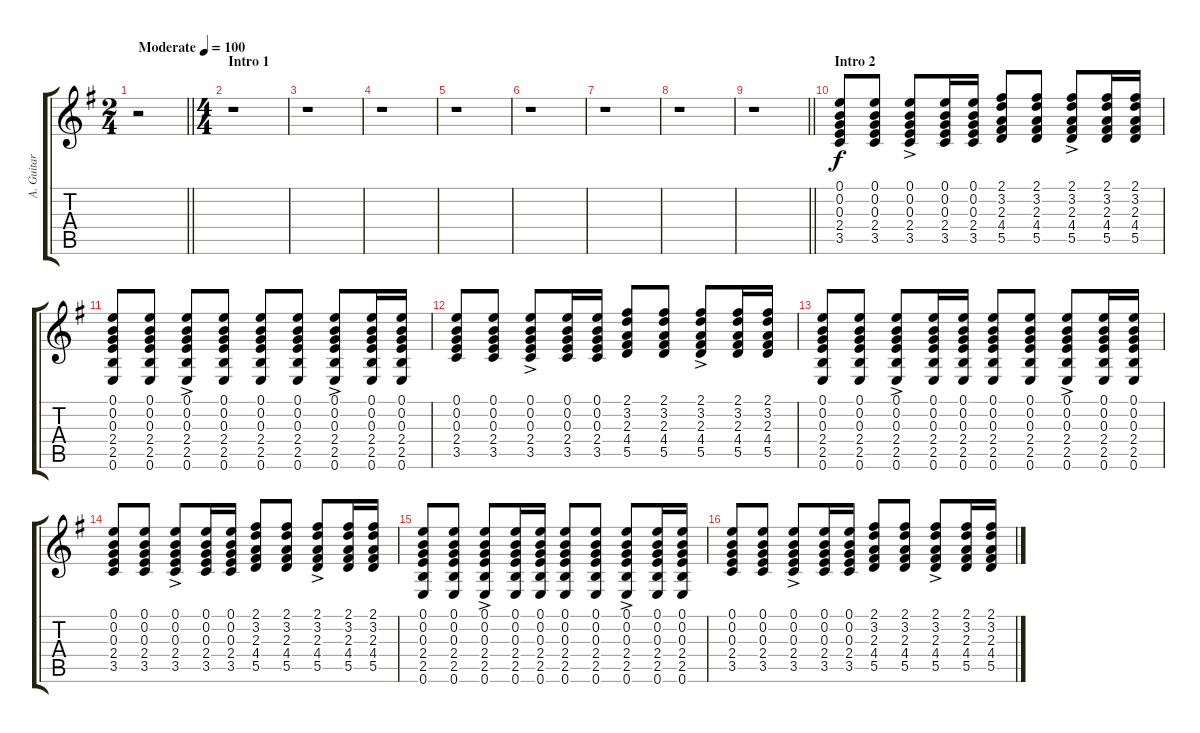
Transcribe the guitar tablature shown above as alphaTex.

\track ("A. Guitar II" "A. Guitar ") {instrument acousticguitarsteel}
\staff {score tabs}
\tuning (E4 B3 G3 D3 A2 E2) {hide}
\ts (2 4)
\tempo (100 "Moderate")
\clef g2
\barLineRight lightlight
\ks g
r.2{dy f instrument acousticguitarsteel} |
\ts (4 4)
\section ("" "Intro 1")
r.1 |
r.1 |
r.1 |
r.1 |
r.1 |
r.1 |
r.1 |
\barLineRight lightlight
r.1 |
\section ("" "Intro 2")
(0.1 0.2 0.3 2.4 3.5).8 (0.1 0.2 0.3 2.4 3.5).8 (0.1{ac} 0.2{ac} 0.3{ac} 2.4{ac} 3.5{ac}).8 (0.1 0.2 0.3 2.4 3.5).16 (0.1 0.2 0.3 2.4 3.5).16 (2.1 3.2 2.3 4.4 5.5).8 (2.1 3.2 2.3 4.4 5.5).8 (2.1{ac} 3.2{ac} 2.3{ac} 4.4{ac} 5.5{ac}).8 (2.1 3.2 2.3 4.4 5.5).16 (2.1 3.2 2.3 4.4 5.5).16 |
(0.1 0.2 0.3 2.4 2.5 0.6).8 (0.1 0.2 0.3 2.4 2.5 0.6).8 (0.1{ac} 0.2{ac} 0.3{ac} 2.4{ac} 2.5{ac} 0.6{ac}).8 (0.1 0.2 0.3 2.4 2.5 0.6).8 (0.1 0.2 0.3 2.4 2.5 0.6).8 (0.1 0.2 0.3 2.4 2.5 0.6).8 (0.1{ac} 0.2{ac} 0.3{ac} 2.4{ac} 2.5{ac} 0.6{ac}).8 (0.1 0.2 0.3 2.4 2.5 0.6).16 (0.1 0.2 0.3 2.4 2.5 0.6).16 |
(0.1 0.2 0.3 2.4 3.5).8 (0.1 0.2 0.3 2.4 3.5).8 (0.1{ac} 0.2{ac} 0.3{ac} 2.4{ac} 3.5{ac}).8 (0.1 0.2 0.3 2.4 3.5).16 (0.1 0.2 0.3 2.4 3.5).16 (2.1 3.2 2.3 4.4 5.5).8 (2.1 3.2 2.3 4.4 5.5).8 (2.1{ac} 3.2{ac} 2.3{ac} 4.4{ac} 5.5{ac}).8 (2.1 3.2 2.3 4.4 5.5).16 (2.1 3.2 2.3 4.4 5.5).16 |
(0.1 0.2 0.3 2.4 2.5 0.6).8 (0.1 0.2 0.3 2.4 2.5 0.6).8 (0.1{ac} 0.2{ac} 0.3{ac} 2.4{ac} 2.5{ac} 0.6{ac}).8 (0.1 0.2 0.3 2.4 2.5 0.6).16 (0.1 0.2 0.3 2.4 2.5 0.6).16 (0.1 0.2 0.3 2.4 2.5 0.6).8 (0.1 0.2 0.3 2.4 2.5 0.6).8 (0.1{ac} 0.2{ac} 0.3{ac} 2.4{ac} 2.5{ac} 0.6{ac}).8 (0.1 0.2 0.3 2.4 2.5 0.6).16 (0.1 0.2 0.3 2.4 2.5 0.6).16 |
(0.1 0.2 0.3 2.4 3.5).8 (0.1 0.2 0.3 2.4 3.5).8 (0.1{ac} 0.2{ac} 0.3{ac} 2.4{ac} 3.5{ac}).8 (0.1 0.2 0.3 2.4 3.5).16 (0.1 0.2 0.3 2.4 3.5).16 (2.1 3.2 2.3 4.4 5.5).8 (2.1 3.2 2.3 4.4 5.5).8 (2.1{ac} 3.2{ac} 2.3{ac} 4.4{ac} 5.5{ac}).8 (2.1 3.2 2.3 4.4 5.5).16 (2.1 3.2 2.3 4.4 5.5).16 |
(0.1 0.2 0.3 2.4 2.5 0.6).8 (0.1 0.2 0.3 2.4 2.5 0.6).8 (0.1{ac} 0.2{ac} 0.3{ac} 2.4{ac} 2.5{ac} 0.6{ac}).8 (0.1 0.2 0.3 2.4 2.5 0.6).16 (0.1 0.2 0.3 2.4 2.5 0.6).16 (0.1 0.2 0.3 2.4 2.5 0.6).8 (0.1 0.2 0.3 2.4 2.5 0.6).8 (0.1{ac} 0.2{ac} 0.3{ac} 2.4{ac} 2.5{ac} 0.6{ac}).8 (0.1 0.2 0.3 2.4 2.5 0.6).16 (0.1 0.2 0.3 2.4 2.5 0.6).16 |
(0.1 0.2 0.3 2.4 3.5).8 (0.1 0.2 0.3 2.4 3.5).8 (0.1{ac} 0.2{ac} 0.3{ac} 2.4{ac} 3.5{ac}).8 (0.1 0.2 0.3 2.4 3.5).16 (0.1 0.2 0.3 2.4 3.5).16 (2.1 3.2 2.3 4.4 5.5).8 (2.1 3.2 2.3 4.4 5.5).8 (2.1{ac} 3.2{ac} 2.3{ac} 4.4{ac} 5.5{ac}).8 (2.1 3.2 2.3 4.4 5.5).16 (2.1 3.2 2.3 4.4 5.5).16
